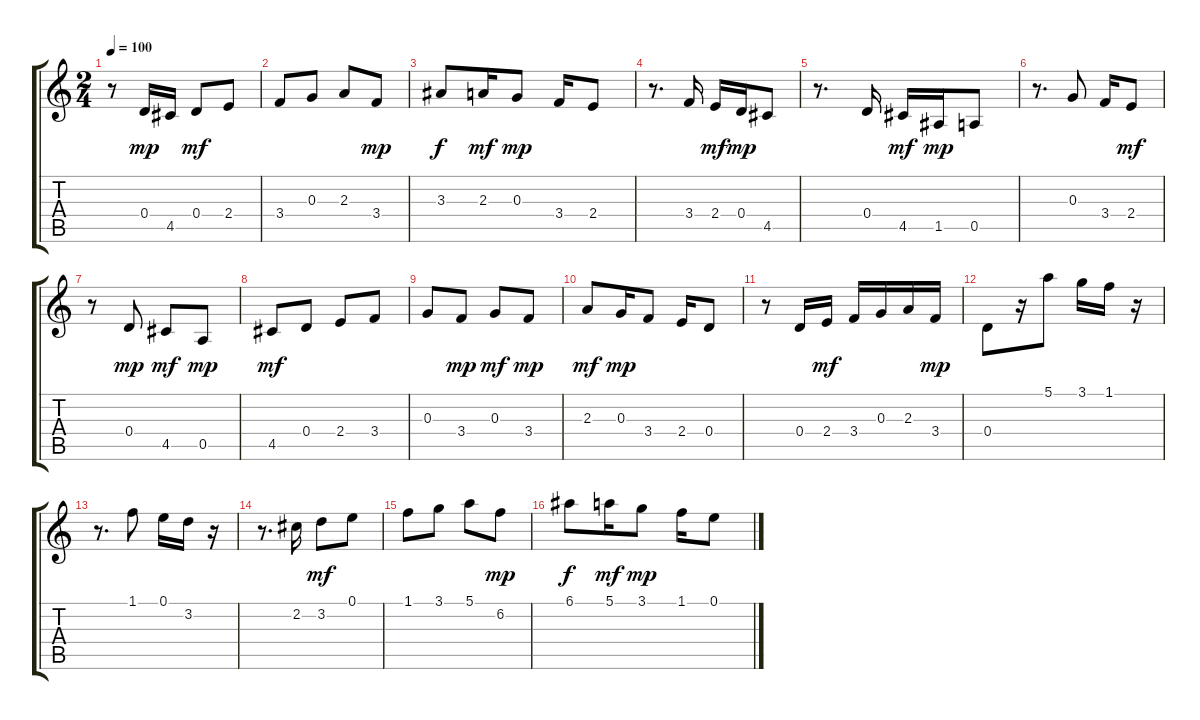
\track "" {instrument acousticguitarnylon}
\staff {score tabs}
\tuning (E4 B3 G3 D3 A2 E2) {hide}
\ts (2 4)
\tempo 100
\clef g2
\ks c
r.8{dy mp} 0.4.16 4.5.16 0.4.8{dy mf} 2.4.8 |
3.4.8 0.3.8 2.3.8 3.4.8{dy mp} |
3.3.8{dy f} 2.3.16{dy mf} 0.3.8{dy mp} 3.4.16 2.4.8 |
r.8{d} 3.4.16 2.4.16{dy mf} 0.4.16{dy mp} 4.5.8 |
r.8{d} 0.4.16 4.5.16{dy mf} 1.5.16{dy mp} 0.5.8 |
r.8{d} 0.3.8 3.4.16 2.4.8{dy mf} |
r.8 0.4.8{dy mp} 4.5.8{dy mf} 0.5.8{dy mp} |
4.5.8{dy mf} 0.4.8 2.4.8 3.4.8 |
0.3.8 3.4.8{dy mp} 0.3.8{dy mf} 3.4.8{dy mp} |
2.3.8{dy mf} 0.3.16{dy mp} 3.4.8 2.4.16 0.4.8 |
r.8 0.4.16 2.4.16{dy mf} 3.4.16 0.3.16 2.3.16 3.4.16{dy mp} |
0.4.8 r.16 5.1.8 3.1.16 1.1.16 r.16 |
r.8{d} 1.1.8 0.1.16 3.2.16 r.16 |
r.8{d} 2.2.16 3.2.8{dy mf} 0.1.8 |
1.1.8 3.1.8 5.1.8 6.2.8{dy mp} |
6.1.8{dy f} 5.1.16{dy mf} 3.1.8{dy mp} 1.1.16 0.1.8
